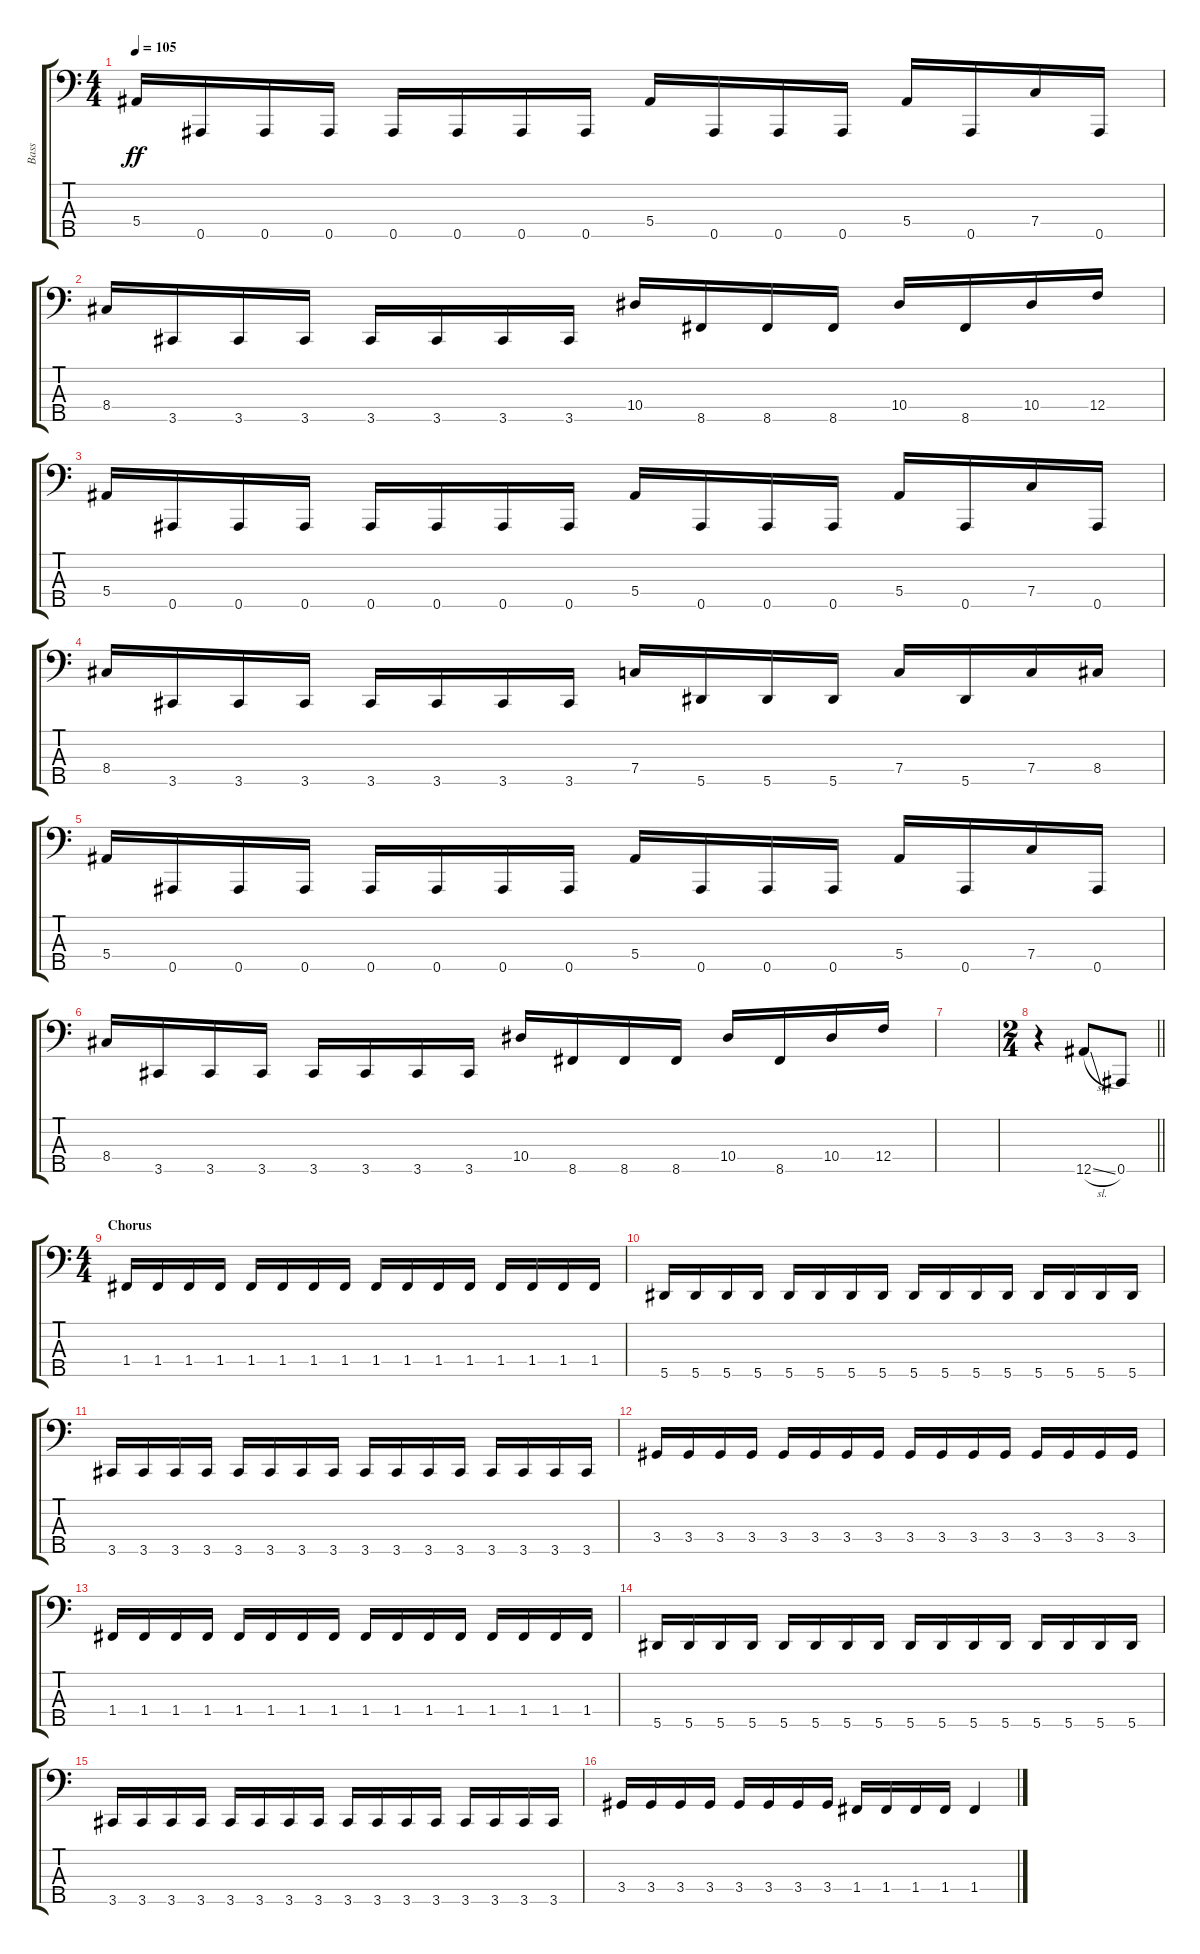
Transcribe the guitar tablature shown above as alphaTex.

\track ("Bass" "Bass") {instrument electricbassfinger}
\staff {score tabs}
\tuning (G2 Eb2 Bb1 F1 Bb0) {hide}
\ts (4 4)
\tempo 105
\clef f4
\ks c
5.4.16{dy ff} 0.5.16 0.5.16 0.5.16 0.5.16 0.5.16 0.5.16 0.5.16 5.4.16 0.5.16 0.5.16 0.5.16 5.4.16 0.5.16 7.4.16 0.5.16 |
8.4.16 3.5.16 3.5.16 3.5.16 3.5.16 3.5.16 3.5.16 3.5.16 10.4.16 8.5.16 8.5.16 8.5.16 10.4.16 8.5.16 10.4.16 12.4.16 |
5.4.16 0.5.16 0.5.16 0.5.16 0.5.16 0.5.16 0.5.16 0.5.16 5.4.16 0.5.16 0.5.16 0.5.16 5.4.16 0.5.16 7.4.16 0.5.16 |
8.4.16 3.5.16 3.5.16 3.5.16 3.5.16 3.5.16 3.5.16 3.5.16 7.4.16 5.5.16 5.5.16 5.5.16 7.4.16 5.5.16 7.4.16 8.4.16 |
5.4.16 0.5.16 0.5.16 0.5.16 0.5.16 0.5.16 0.5.16 0.5.16 5.4.16 0.5.16 0.5.16 0.5.16 5.4.16 0.5.16 7.4.16 0.5.16 |
8.4.16 3.5.16 3.5.16 3.5.16 3.5.16 3.5.16 3.5.16 3.5.16 10.4.16 8.5.16 8.5.16 8.5.16 10.4.16 8.5.16 10.4.16 12.4.16 |
|
\ts (2 4)
\barLineRight lightlight
r.4 12.5{sl}.8 0.5.8 |
\ts (4 4)
\section ("" "Chorus")
1.4.16 1.4.16 1.4.16 1.4.16 1.4.16 1.4.16 1.4.16 1.4.16 1.4.16 1.4.16 1.4.16 1.4.16 1.4.16 1.4.16 1.4.16 1.4.16 |
5.5.16 5.5.16 5.5.16 5.5.16 5.5.16 5.5.16 5.5.16 5.5.16 5.5.16 5.5.16 5.5.16 5.5.16 5.5.16 5.5.16 5.5.16 5.5.16 |
3.5.16 3.5.16 3.5.16 3.5.16 3.5.16 3.5.16 3.5.16 3.5.16 3.5.16 3.5.16 3.5.16 3.5.16 3.5.16 3.5.16 3.5.16 3.5.16 |
3.4.16 3.4.16 3.4.16 3.4.16 3.4.16 3.4.16 3.4.16 3.4.16 3.4.16 3.4.16 3.4.16 3.4.16 3.4.16 3.4.16 3.4.16 3.4.16 |
1.4.16 1.4.16 1.4.16 1.4.16 1.4.16 1.4.16 1.4.16 1.4.16 1.4.16 1.4.16 1.4.16 1.4.16 1.4.16 1.4.16 1.4.16 1.4.16 |
5.5.16 5.5.16 5.5.16 5.5.16 5.5.16 5.5.16 5.5.16 5.5.16 5.5.16 5.5.16 5.5.16 5.5.16 5.5.16 5.5.16 5.5.16 5.5.16 |
3.5.16 3.5.16 3.5.16 3.5.16 3.5.16 3.5.16 3.5.16 3.5.16 3.5.16 3.5.16 3.5.16 3.5.16 3.5.16 3.5.16 3.5.16 3.5.16 |
3.4.16 3.4.16 3.4.16 3.4.16 3.4.16 3.4.16 3.4.16 3.4.16 1.4.16 1.4.16 1.4.16 1.4.16 1.4.4
